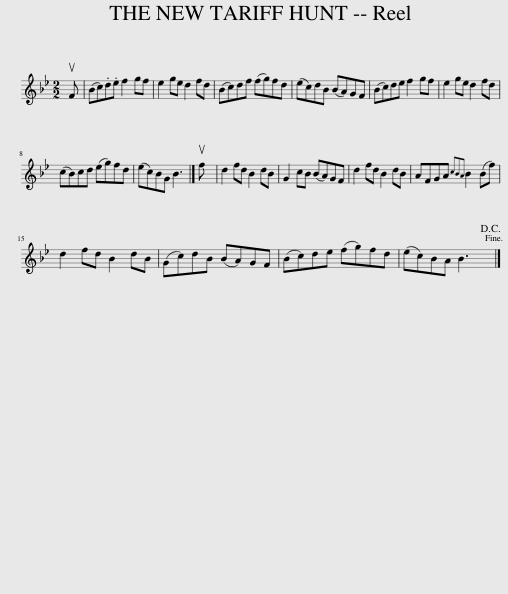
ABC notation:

X:1
L:1/8
M:2/2
I:linebreak $
K:Bb
V:1 treble
V:1
 uF | (Bc).d.e f2 gf | e2 ge d2 fd | (Bc)df (fg)fd | (ec)dB (BA)GF | %5
 (Bc)de f2 gf | e2 ge d2 fd |$ (cB)cd (eg)fd | (ec)BG B3 |] uf | %10
 d2 fd B2 dB | G2 cB (BA)GF | d2 fd B2 dB | AFGA{cBA} B2 (Bf) |$ d2 fd B2 dB | %15
 (Gc)dB (BA)GF | (Bc)de (fg)fd | (ec)BA B3!D.C.! |] %18
